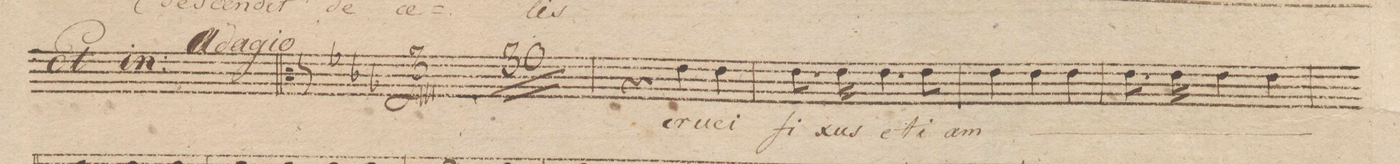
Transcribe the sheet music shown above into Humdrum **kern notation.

**kern	**text	**dynam
*I"Alto Solo	*	*
*clefC3	*	*
*k[b-e-a-]	*	*
*met(c|)	*	*
*M3/4	*	*
2.r	.	.
=68	=68	=68
2.r	.	.
=69	=69	=69
2.r	.	.
=70	=70	=70
2.r	.	.
=71	=71	=71
2.r	.	.
=72	=72	=72
2.r	.	.
=73	=73	=73
2.r	.	.
=74	=74	=74
2.r	.	.
=75	=75	=75
2.r	.	.
=76	=76	=76
2.r	.	.
=77	=77	=77
2.r	.	.
=78	=78	=78
2.r	.	.
=79	=79	=79
2.r	.	.
=80	=80	=80
2.r	.	.
=81	=81	=81
2.r	.	.
=82	=82	=82
2.r	.	.
=83	=83	=83
2.r	.	.
=84	=84	=84
2.r	.	.
=85	=85	=85
2.r	.	.
=86	=86	=86
2.r	.	.
=87	=87	=87
2.r	.	.
=88	=88	=88
2.r	.	.
=89	=89	=89
2.r	.	.
=90	=90	=90
2.r	.	.
=91	=91	=91
2.r	.	.
=92	=92	=92
2.r	.	.
=93	=93	=93
2.r	.	.
=94	=94	=94
2.r	.	.
=95	=95	=95
2.r	.	.
=96	=96	=96
2.r	.	.
=97	=97	=97
4r	.	.
4e-\	cru-	.
4e-\	-ci-	.
=98	=98	=98
8.e-\	-fi-	.
16e-\	-xus	.
4.e-\	e-	.
8e-\	-ti-	.
=99	=99	=99
4e-\	-am	.
*	*ij	*
4e-\	cru-	.
4e-\	-ci-	.
=100	=100	=100
8.e-\	-fi-	.
16e-\	-xus	.
4e-\	e-	.
4e-\	-ti-	.
=101	=101	=101
*-	*-	*-
